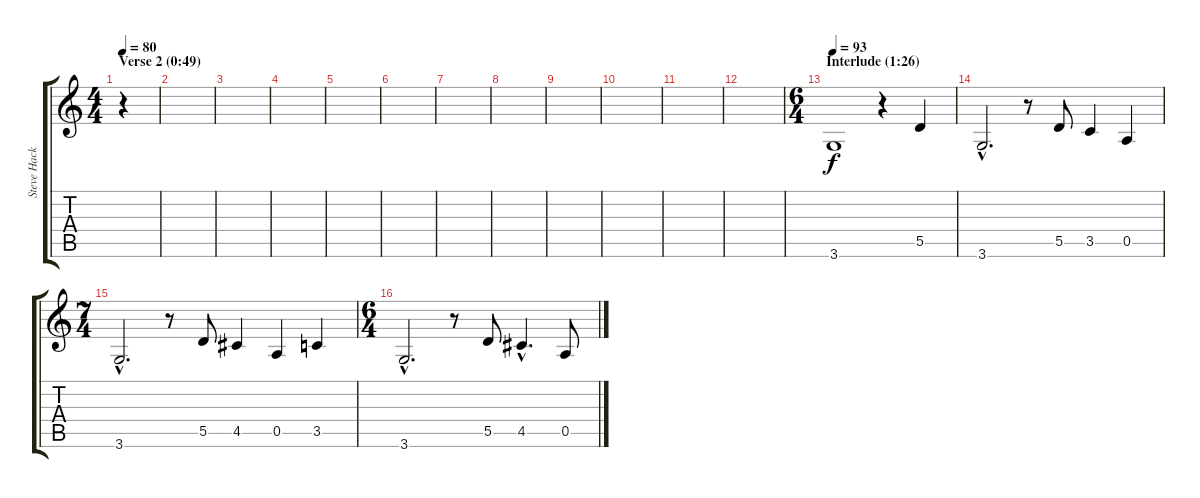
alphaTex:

\track ("Steve Hackett (rhythm guitar)" "Steve Hack") {instrument overdrivenguitar}
\staff {score tabs}
\tuning (E4 B3 G3 D3 A2 E2) {hide}
\ts (4 4)
\section ("" "Verse 2 (0:49)")
\tempo 80
\clef g2
\ks c
r.4{dy f} |
|
|
|
|
|
|
|
|
|
|
|
\ts (6 4)
\section ("" "Interlude (1:26)")
\tempo 93
3.6.1 r.4 5.5.4 |
3.6{hac}.2{d} r.8 5.5.8 3.5.4 0.5.4 |
\ts (7 4)
3.6{hac}.2{d} r.8 5.5.8 4.5.4 0.5.4 3.5.4 |
\ts (6 4)
3.6{hac}.2{d} r.8 5.5.8 4.5{hac}.4{d} 0.5.8
